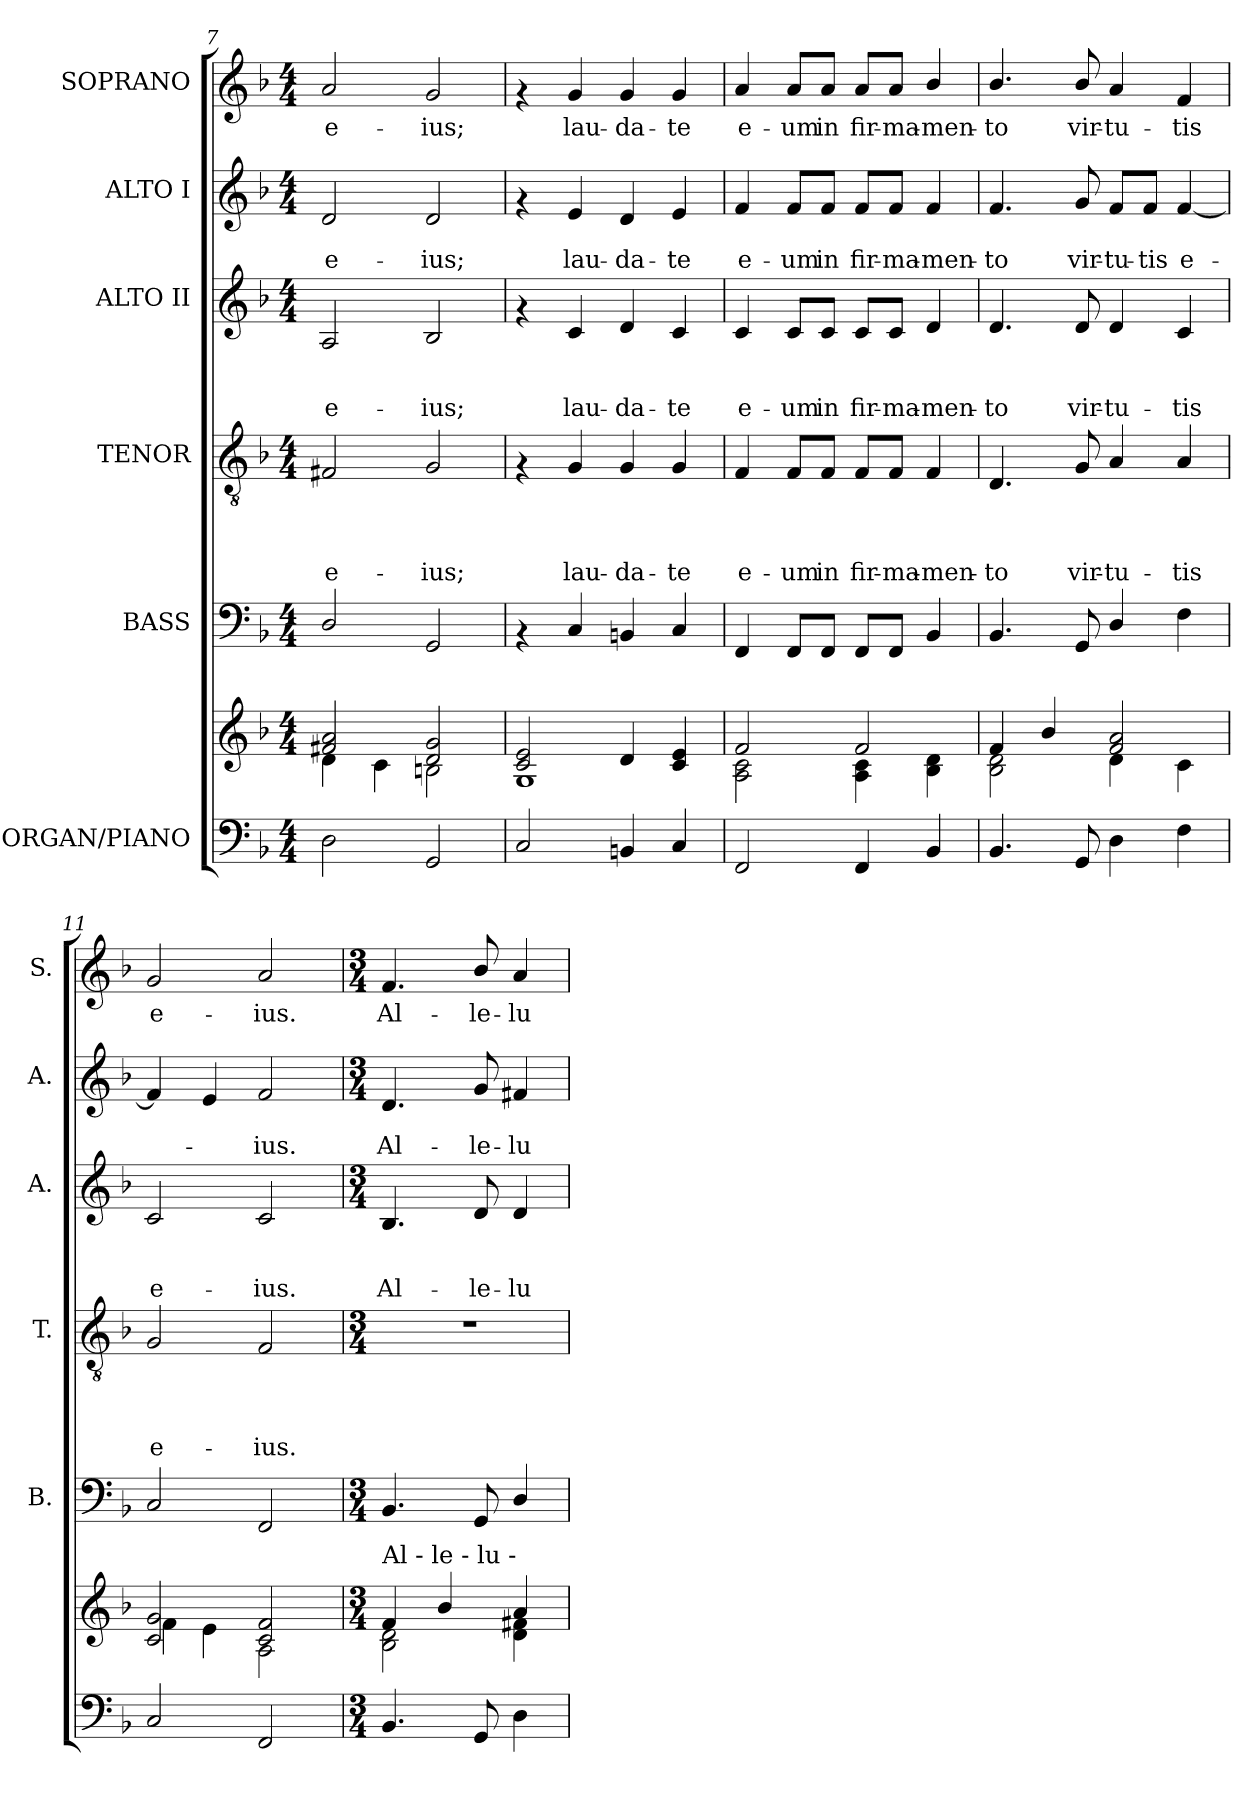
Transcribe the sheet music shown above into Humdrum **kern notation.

**kern	**kern	**kern	**kern	**text	**text	**text	**text	**kern	**text	**text	**text	**kern	**text	**text	**kern	**text
*part6	*part6	*part5	*part4	*part4	*part4	*part4	*part4	*part3	*part3	*part3	*part3	*part2	*part2	*part2	*part1	*part1
*staff7	*staff6	*staff5	*staff4	*staff4	*staff4	*staff4	*staff4	*staff3	*staff3	*staff3	*staff3	*staff2	*staff2	*staff2	*staff1	*staff1
*I"ORGAN/PIANO	*	*I"BASS	*I"TENOR	*	*	*	*	*I"ALTO II	*	*	*	*I"ALTO I	*	*	*I"SOPRANO	*
*	*	*I'B.	*I'T.	*	*	*	*	*I'A.	*	*	*	*I'A.	*	*	*I'S.	*
!!LO:PB:g=z
*clefF4	*clefG2	*clefF4	*clefGv2	*	*	*	*	*clefG2	*	*	*	*clefG2	*	*	*clefG2	*
*k[b-]	*k[b-]	*k[b-]	*k[b-]	*	*	*	*	*k[b-]	*	*	*	*k[b-]	*	*	*k[b-]	*
*F:	*F:	*F:	*F:	*	*	*	*	*F:	*	*	*	*F:	*	*	*F:	*
*M4/4	*M4/4	*M4/4	*M4/4	*	*	*	*	*M4/4	*	*	*	*M4/4	*	*	*M4/4	*
=7	=7	=7	=7	=7	=7	=7	=7	=7	=7	=7	=7	=7	=7	=7	=7	=7
*	*^	*	*	*	*	*	*	*	*	*	*	*	*	*	*	*
!	!	!	!	!	!	!	!	!LO:LY:b	!	!	!	!LO:LY:b	!	!	!LO:LY:b	!	!LO:LY:b
2D\	2f#X/ 2a/	4d\	2D/	2F#X/	.	.	.	e-	2A/	.	.	e-	2d/	.	e-	2a/	e-
.	.	4c\	.	.	.	.	.	.	.	.	.	.	.	.	.	.	.
!	!	!	!	!	!	!	!	!LO:LY:b	!	!	!	!LO:LY:b	!	!	!LO:LY:b	!	!LO:LY:b
2GG/	2d/ 2g/	2Bn\	2GG/	2G/	.	.	.	-ius;	2B-/	.	.	-ius;	2d/	.	-ius;	2g/	-ius;
=8	=8	=8	=8	=8	=8	=8	=8	=8	=8	=8	=8	=8	=8	=8	=8	=8	=8
2C/	2c/ 2e/	1G	4rAA	4rF	.	.	.	.	4rf	.	.	.	4rf	.	.	4rf	.
!	!	!	!	!	!	!	!	!LO:LY:b	!	!	!	!LO:LY:b	!	!	!LO:LY:b	!	!LO:LY:b
.	.	.	4C/	4G/	.	.	.	lau-	4c/	.	.	lau-	4e/	.	lau-	4g/	lau-
!	!	!	!	!	!	!	!	!LO:LY:b	!	!	!	!LO:LY:b	!	!	!LO:LY:b	!	!LO:LY:b
4BBn/	4d/	.	4BBn/	4G/	.	.	.	-da-	4d/	.	.	-da-	4d/	.	-da-	4g/	-da-
!	!	!	!	!	!	!	!	!LO:LY:b	!	!	!	!LO:LY:b	!	!	!LO:LY:b	!	!LO:LY:b
4C/	4c/ 4e/	.	4C/	4G/	.	.	.	-te	4c/	.	.	-te	4e/	.	-te	4g/	-te
=9	=9	=9	=9	=9	=9	=9	=9	=9	=9	=9	=9	=9	=9	=9	=9	=9	=9
!	!	!	!	!	!	!	!	!LO:LY:b	!	!	!	!LO:LY:b	!	!	!LO:LY:b	!	!LO:LY:b
2FF/	2f/	2A\ 2c\	4FF/	4F/	.	.	.	e-	4c/	.	.	e-	4f/	.	e-	4a/	e-
!	!	!	!	!	!	!	!	!LO:LY:b	!	!	!	!LO:LY:b	!	!	!LO:LY:b	!	!LO:LY:b
.	.	.	8FF/L	8F/L	.	.	.	-um	8c/L	.	.	-um	8f/L	.	-um	8a/L	-um
!	!	!	!	!	!	!	!	!LO:LY:b	!	!	!	!LO:LY:b	!	!	!LO:LY:b	!	!LO:LY:b
.	.	.	8FF/J	8F/J	.	.	.	in	8c/J	.	.	in	8f/J	.	in	8a/J	in
!	!	!	!	!	!	!	!	!LO:LY:b	!	!	!	!LO:LY:b	!	!	!LO:LY:b	!	!LO:LY:b
4FF/	2f/	4A\ 4c\	8FF/L	8F/L	.	.	.	fir-	8c/L	.	.	fir-	8f/L	.	fir-	8a/L	fir-
!	!	!	!	!	!	!	!	!LO:LY:b	!	!	!	!LO:LY:b	!	!	!LO:LY:b	!	!LO:LY:b
.	.	.	8FF/J	8F/J	.	.	.	-ma-	8c/J	.	.	-ma-	8f/J	.	-ma-	8a/J	-ma-
!	!	!	!	!	!	!	!	!LO:LY:b	!	!	!	!LO:LY:b	!	!	!LO:LY:b	!	!LO:LY:b
4BB-/	.	4B-\ 4d\	4BB-/	4F/	.	.	.	-men-	4d/	.	.	-men-	4f/	.	-men-	4b-/	-men-
=10	=10	=10	=10	=10	=10	=10	=10	=10	=10	=10	=10	=10	=10	=10	=10	=10	=10
!	!	!	!	!	!	!	!	!LO:LY:b	!	!	!	!LO:LY:b	!	!	!LO:LY:b	!	!LO:LY:b
4.BB-/	4f/	2B-\ 2d\	4.BB-/	4.D/	.	.	.	-to	4.d/	.	.	-to	4.f/	.	-to	4.b-/	-to
.	4b-/	.	.	.	.	.	.	.	.	.	.	.	.	.	.	.	.
!	!	!	!	!	!	!	!	!LO:LY:b	!	!	!	!LO:LY:b	!	!	!LO:LY:b	!	!LO:LY:b
8GG/	.	.	8GG/	8G/	.	.	.	vir-	8d/	.	.	vir-	8g/	.	vir-	8b-/	vir-
!	!	!	!	!	!	!	!	!LO:LY:b	!	!	!	!LO:LY:b	!	!	!LO:LY:b	!	!LO:LY:b
4D\	2f/ 2a/	4d\	4D/	4A/	.	.	.	-tu-	4d/	.	.	-tu-	8f/L	.	-tu-	4a/	-tu-
!	!	!	!	!	!	!	!	!	!	!	!	!	!	!	!LO:LY:b	!	!
.	.	.	.	.	.	.	.	.	.	.	.	.	8f/J	.	-tis	.	.
!	!	!	!	!	!	!	!	!LO:LY:b	!	!	!	!LO:LY:b	!	!	!LO:LY:b	!	!LO:LY:b
4F\	.	4c\	4F\	4A/	.	.	.	-tis	4c/	.	.	-tis	[<4f/	.	e-	4f/	-tis
=11	=11	=11	=11	=11	=11	=11	=11	=11	=11	=11	=11	=11	=11	=11	=11	=11	=11
!	!	!	!	!	!	!	!	!LO:LY:b	!	!	!	!LO:LY:b	!	!	!	!	!LO:LY:b
2C/	2c/ 2g/	4f\	2C/	2G/	.	.	.	e-	2c/	.	.	e-	4f/]	.	.	2g/	e-
.	.	4e\	.	.	.	.	.	.	.	.	.	.	4e/	.	.	.	.
!	!	!	!	!	!	!	!	!LO:LY:b	!	!	!	!LO:LY:b	!	!	!LO:LY:b	!	!LO:LY:b
2FF/	2c/ 2f/	2A\	2FF/	2F/	.	.	.	-ius.	2c/	.	.	-ius.	2f/	.	-ius.	2a/	-ius.
=12	=12	=12	=12	=12	=12	=12	=12	=12	=12	=12	=12	=12	=12	=12	=12	=12	=12
*M3/4	*M3/4	*	*M3/4	*M3/4	*	*	*	*	*M3/4	*	*	*	*M3/4	*	*	*M3/4	*
!	!LO:TX:a:t=Al - le - lu -	!	!	!	!	!	!	!	!	!	!	!	!	!	!	!	!
!	!	!	!	!	!	!	!	!	!	!	!	!LO:LY:b	!	!	!LO:LY:b	!	!LO:LY:b
4.BB-/	4f/	2B-\ 2d\	4.BB-/	2.r	.	.	.	.	4.B-/	.	.	Al-	4.d/	.	Al-	4.f/	Al-
.	4b-/	.	.	.	.	.	.	.	.	.	.	.	.	.	.	.	.
!	!	!	!	!	!	!	!	!	!	!	!	!LO:LY:b	!	!	!LO:LY:b	!	!LO:LY:b
8GG/	.	.	8GG/	.	.	.	.	.	8d/	.	.	-le-	8g/	.	-le-	8b-/	-le-
!	!	!	!	!	!	!	!	!	!	!	!	!LO:LY:b	!	!	!LO:LY:b	!	!LO:LY:b
4D\	4a/	4d\ 4f#X\	4D/	.	.	.	.	.	4d/	.	.	-lu-	4f#X/	.	-lu-	4a/	-lu-
*	*v	*v	*	*	*	*	*	*	*	*	*	*	*	*	*	*	*
=	=	=	=	=	=	=	=	=	=	=	=	=	=	=	=	=
*-	*-	*-	*-	*-	*-	*-	*-	*-	*-	*-	*-	*-	*-	*-	*-	*-
